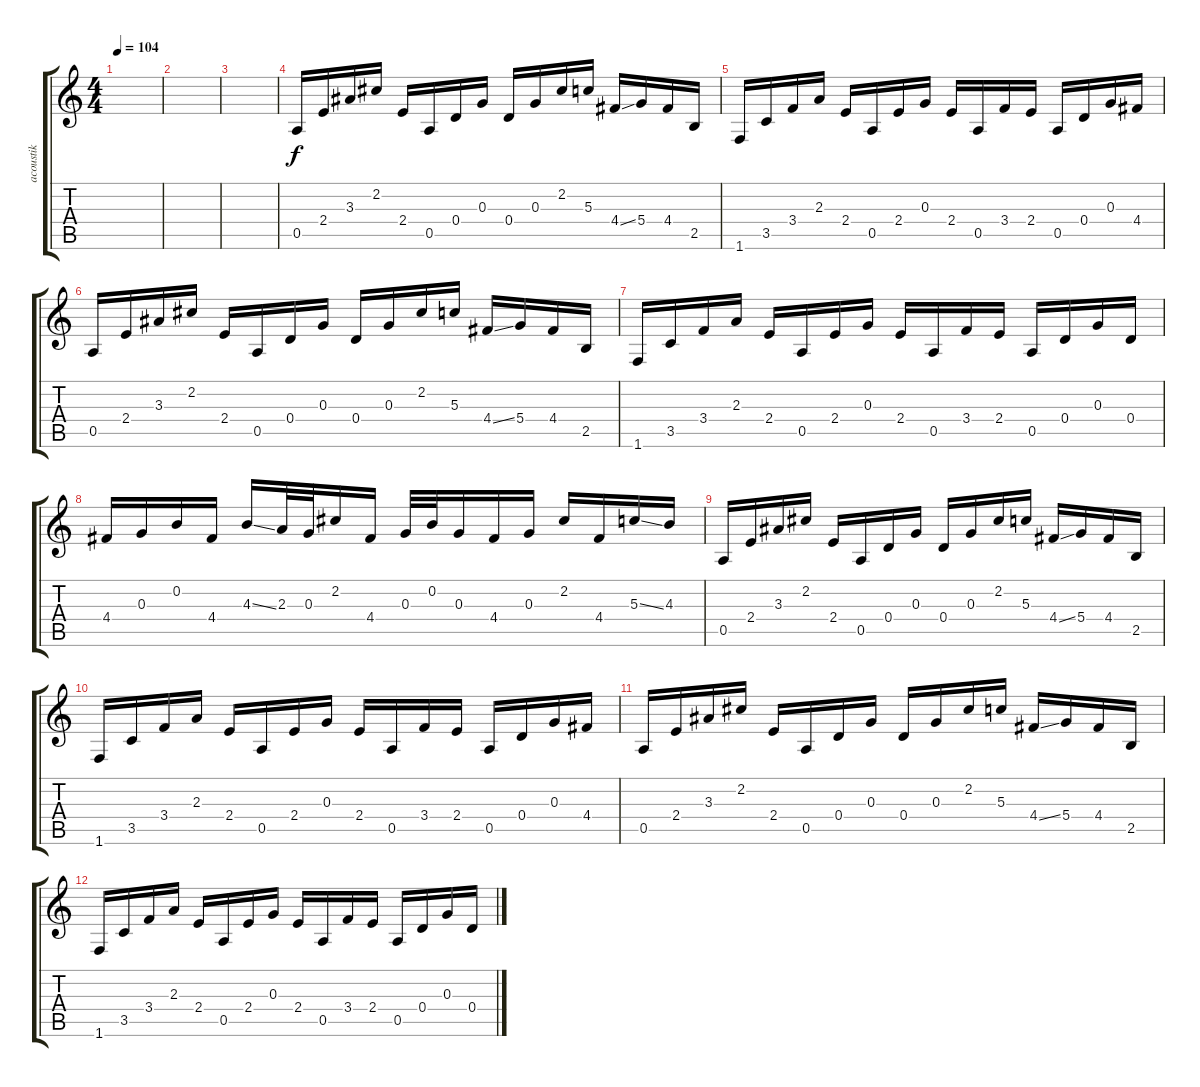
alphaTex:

\track ("acoustik" "acoustik") {instrument acousticguitarnylon}
\staff {score tabs}
\tuning (E4 B3 G3 D3 A2 E2) {hide}
\ts (4 4)
\tempo 104
\clef g2
\ks c
|
|
|
0.5.16 2.4.16 3.3.16 2.2.16 2.4.16 0.5.16 0.4.16 0.3.16 0.4.16 0.3.16 2.2.16 5.3.16 4.4{ss}.16 5.4.16 4.4.16 2.5.16 |
1.6.16 3.5.16 3.4.16 2.3.16 2.4.16 0.5.16 2.4.16 0.3.16 2.4.16 0.5.16 3.4.16 2.4.16 0.5.16 0.4.16 0.3.16 4.4.16 |
0.5.16 2.4.16 3.3.16 2.2.16 2.4.16 0.5.16 0.4.16 0.3.16 0.4.16 0.3.16 2.2.16 5.3.16 4.4{ss}.16 5.4.16 4.4.16 2.5.16 |
1.6.16 3.5.16 3.4.16 2.3.16 2.4.16 0.5.16 2.4.16 0.3.16 2.4.16 0.5.16 3.4.16 2.4.16 0.5.16 0.4.16 0.3.16 0.4.16 |
4.4.16 0.3.16 0.2.16 4.4.16 4.3{ss}.16 2.3.32 0.3.32 2.2.16 4.4.16 0.3.32 0.2.32 0.3.16 4.4.16 0.3.16 2.2.16 4.4.16 5.3{ss}.16 4.3.16 |
0.5.16 2.4.16 3.3.16 2.2.16 2.4.16 0.5.16 0.4.16 0.3.16 0.4.16 0.3.16 2.2.16 5.3.16 4.4{ss}.16 5.4.16 4.4.16 2.5.16 |
1.6.16 3.5.16 3.4.16 2.3.16 2.4.16 0.5.16 2.4.16 0.3.16 2.4.16 0.5.16 3.4.16 2.4.16 0.5.16 0.4.16 0.3.16 4.4.16 |
0.5.16 2.4.16 3.3.16 2.2.16 2.4.16 0.5.16 0.4.16 0.3.16 0.4.16 0.3.16 2.2.16 5.3.16 4.4{ss}.16 5.4.16 4.4.16 2.5.16 |
1.6.16 3.5.16 3.4.16 2.3.16 2.4.16 0.5.16 2.4.16 0.3.16 2.4.16 0.5.16 3.4.16 2.4.16 0.5.16 0.4.16 0.3.16 0.4.16
